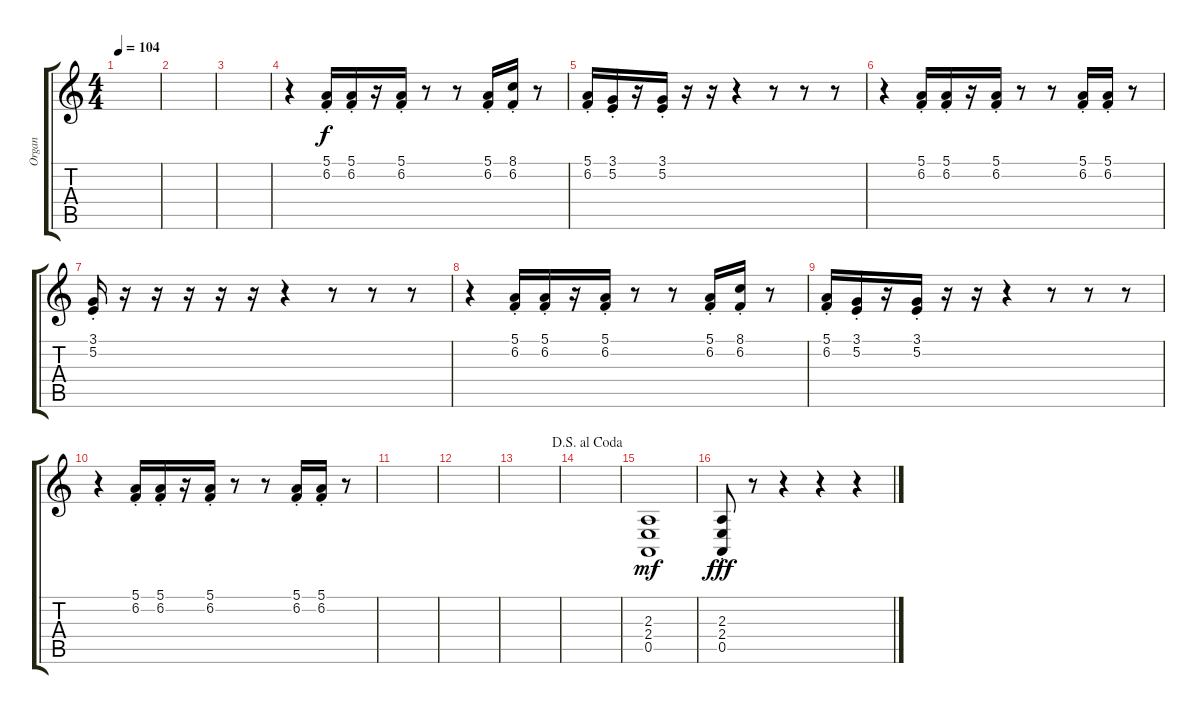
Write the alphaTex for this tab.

\track ("Organ" "Organ") {instrument drawbarorgan}
\staff {score tabs}
\tuning (E4 B3 G3 D3 A2 E2) {hide}
\ts (4 4)
\tempo 104
\clef g2
\ks c
|
|
|
r.4 (5.1{st} 6.2{st}).16 (5.1{st} 6.2{st}).16 r.16 (5.1{st} 6.2{st}).16 r.8 r.8 (5.1{st} 6.2{st}).16 (8.1{st} 6.2{st}).16 r.8 |
(5.1{st} 6.2{st}).16 (3.1{st} 5.2{st}).16 r.16 (3.1{st} 5.2{st}).16 r.16 r.16 r.4 r.8 r.8 r.8 |
r.4 (5.1{st} 6.2{st}).16 (5.1{st} 6.2{st}).16 r.16 (5.1{st} 6.2{st}).16 r.8 r.8 (5.1{st} 6.2{st}).16 (5.1{st} 6.2{st}).16 r.8 |
(3.1{st} 5.2{st}).16 r.16 r.16 r.16 r.16 r.16 r.4 r.8 r.8 r.8 |
r.4 (5.1{st} 6.2{st}).16 (5.1{st} 6.2{st}).16 r.16 (5.1{st} 6.2{st}).16 r.8 r.8 (5.1{st} 6.2{st}).16 (8.1{st} 6.2{st}).16 r.8 |
(5.1{st} 6.2{st}).16 (3.1{st} 5.2{st}).16 r.16 (3.1{st} 5.2{st}).16 r.16 r.16 r.4 r.8 r.8 r.8 |
r.4 (5.1{st} 6.2{st}).16 (5.1{st} 6.2{st}).16 r.16 (5.1{st} 6.2{st}).16 r.8 r.8 (5.1{st} 6.2{st}).16 (5.1{st} 6.2{st}).16 r.8 |
|
|
|
\jump dalsegnoalcoda
|
(2.3 2.4 0.5).1{dy mf} |
(2.3{st} 2.4{st} 0.5{st}).8{dy fff} r.8 r.4 r.4 r.4
